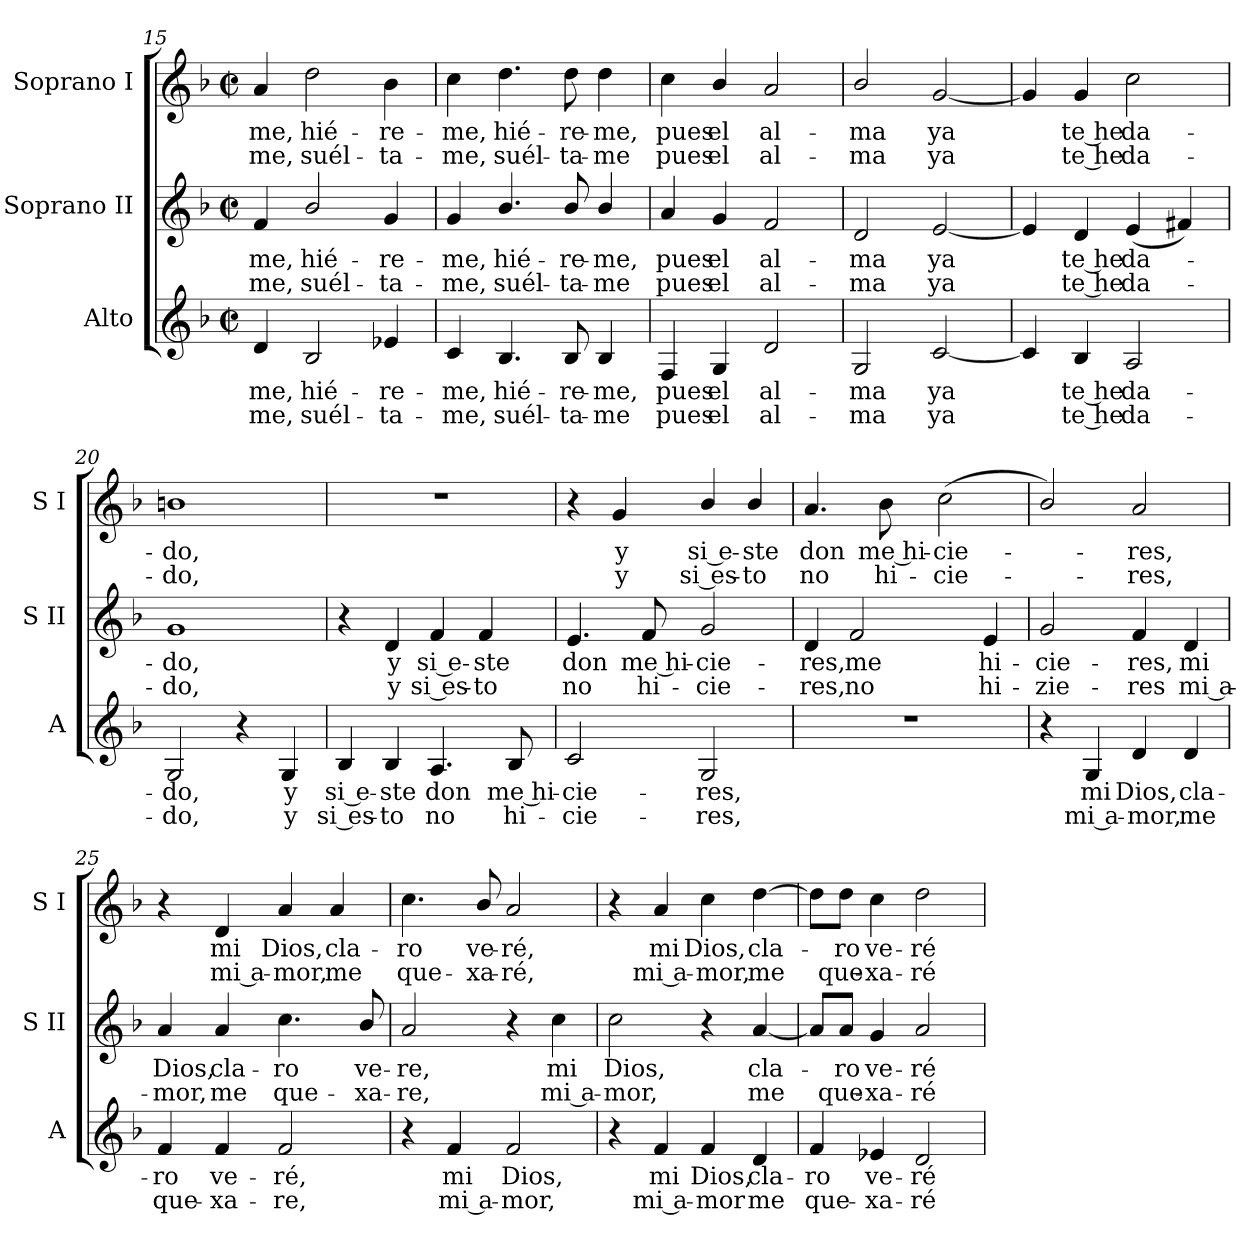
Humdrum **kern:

**kern	**text	**text	**kern	**text	**text	**kern	**text	**text
*part3	*part3	*part3	*part2	*part2	*part2	*part1	*part1	*part1
*staff3	*staff3	*staff3	*staff2	*staff2	*staff2	*staff1	*staff1	*staff1
*I"Alto	*	*	*I"Soprano II	*	*	*I"Soprano I	*	*
*I'A	*	*	*I'S II	*	*	*I'S I	*	*
*clefG2	*	*	*clefG2	*	*	*clefG2	*	*
*k[b-]	*	*	*k[b-]	*	*	*k[b-]	*	*
*F:	*	*	*F:	*	*	*F:	*	*
*M2/2	*	*	*M2/2	*	*	*M2/2	*	*
*met(c|)	*	*	*met(c|)	*	*	*met(c|)	*	*
=15	=15	=15	=15	=15	=15	=15	=15	=15
!	!LO:LY:b	!LO:LY:b	!	!LO:LY:b	!LO:LY:b	!	!LO:LY:b	!LO:LY:b
4d	-me,	me,	4f	-me,	me,	4a	-me,	me,
!	!LO:LY:b	!LO:LY:b	!	!LO:LY:b	!LO:LY:b	!	!LO:LY:b	!LO:LY:b
2B-	hié-	-suél-	2b-/	hié-	-suél-	2dd	hié-	-suél-
!	!LO:LY:b	!LO:LY:b	!	!LO:LY:b	!LO:LY:b	!	!LO:LY:b	!LO:LY:b
4e-X	-re-	-ta-	4g	-re-	-ta-	4b-	-re-	-ta-
=16	=16	=16	=16	=16	=16	=16	=16	=16
!	!LO:LY:b	!LO:LY:b	!	!LO:LY:b	!LO:LY:b	!	!LO:LY:b	!LO:LY:b
4c	-me,	me,	4g	-me,	me,	4cc	-me,	me,
!	!LO:LY:b	!LO:LY:b	!	!LO:LY:b	!LO:LY:b	!	!LO:LY:b	!LO:LY:b
4.B-/	hié-	-suél-	4.b-/	hié-	-suél-	4.dd	hié-	-suél-
!	!LO:LY:b	!LO:LY:b	!	!LO:LY:b	!LO:LY:b	!	!LO:LY:b	!LO:LY:b
8B-/	-re-	-ta-	8b-/	-re-	-ta-	8dd	-re-	-ta-
!	!LO:LY:b	!LO:LY:b	!	!LO:LY:b	!LO:LY:b	!	!LO:LY:b	!LO:LY:b
4B-/	-me,	me	4b-/	-me,	me	4dd	-me,	me
=17	=17	=17	=17	=17	=17	=17	=17	=17
!	!LO:LY:b	!LO:LY:b	!	!LO:LY:b	!LO:LY:b	!	!LO:LY:b	!LO:LY:b
4F	pues	pues	4a	pues	pues	4cc	pues	pues
!	!LO:LY:b	!LO:LY:b	!	!LO:LY:b	!LO:LY:b	!	!LO:LY:b	!LO:LY:b
4G	el	el	4g	el	el	4b-/	el	el
!	!LO:LY:b	!LO:LY:b	!	!LO:LY:b	!LO:LY:b	!	!LO:LY:b	!LO:LY:b
2d	al-	-al-	2f	al-	-al-	2a	al-	-al-
=18	=18	=18	=18	=18	=18	=18	=18	=18
!	!LO:LY:b	!LO:LY:b	!	!LO:LY:b	!LO:LY:b	!	!LO:LY:b	!LO:LY:b
2G	-ma	ma	2d	-ma	ma	2b-/	-ma	ma
!	!LO:LY:b	!LO:LY:b	!	!LO:LY:b	!LO:LY:b	!	!LO:LY:b	!LO:LY:b
[2c	ya	ya	[2e	ya	ya	[2g	ya	ya
=19	=19	=19	=19	=19	=19	=19	=19	=19
4c]	.	.	4e]	.	.	4g]	.	.
!	!LO:LY:b	!LO:LY:b	!	!LO:LY:b	!LO:LY:b	!	!LO:LY:b	!LO:LY:b
4B-	te he	te he	4d	te he	te he	4g	te he	te he
!	!LO:LY:b	!LO:LY:b	!	!LO:LY:b	!LO:LY:b	!	!LO:LY:b	!LO:LY:b
2A	da-	-da-	(<4e	da-	da-	2cc	da-	-da-
.	.	.	4f#X)	.	.	.	.	.
=20	=20	=20	=20	=20	=20	=20	=20	=20
!	!LO:LY:b	!LO:LY:b	!	!LO:LY:b	!LO:LY:b	!	!LO:LY:b	!LO:LY:b
2G	-do,	do,	1g	do,	do,	1bn	-do,	do,
4r	.	.	.	.	.	.	.	.
!	!LO:LY:b	!LO:LY:b	!	!	!	!	!	!
4G	y	y	.	.	.	.	.	.
!!LO:LB:g=z
=21	=21	=21	=21	=21	=21	=21	=21	=21
!	!LO:LY:b	!LO:LY:b	!	!	!	!	!	!
4B-	si e-	-si es-	4r	.	.	1r	.	.
!	!LO:LY:b	!LO:LY:b	!	!LO:LY:b	!LO:LY:b	!	!	!
4B-	-ste	to	4d	y	y	.	.	.
!	!LO:LY:b	!LO:LY:b	!	!LO:LY:b	!LO:LY:b	!	!	!
4.A	don	no	4f	si e-	-si es-	.	.	.
!	!	!	!	!LO:LY:b	!LO:LY:b	!	!	!
.	.	.	4f	-ste	to	.	.	.
!	!LO:LY:b	!LO:LY:b	!	!	!	!	!	!
8B-	me hi-	-hi-	.	.	.	.	.	.
=22	=22	=22	=22	=22	=22	=22	=22	=22
!	!LO:LY:b	!LO:LY:b	!	!LO:LY:b	!LO:LY:b	!	!	!
2c	-cie-	-cie-	4.e	don	no	4r	.	.
!	!	!	!	!	!	!	!LO:LY:b	!LO:LY:b
.	.	.	.	.	.	4g	y	y
!	!	!	!	!LO:LY:b	!LO:LY:b	!	!	!
.	.	.	8f	me hi-	-hi-	.	.	.
!	!LO:LY:b	!LO:LY:b	!	!LO:LY:b	!LO:LY:b	!	!LO:LY:b	!LO:LY:b
2G	-res,	res,	2g	-cie-	-cie-	4b-/	si e-	-si es-
!	!	!	!	!	!	!	!LO:LY:b	!LO:LY:b
.	.	.	.	.	.	4b-/	-ste	to
=23	=23	=23	=23	=23	=23	=23	=23	=23
!	!	!	!	!LO:LY:b	!LO:LY:b	!	!LO:LY:b	!LO:LY:b
1r	.	.	4d	-res,	res,	4.a	don	no
!	!	!	!	!LO:LY:b	!LO:LY:b	!	!	!
.	.	.	2f	me	no	.	.	.
!	!	!	!	!	!	!	!LO:LY:b	!LO:LY:b
.	.	.	.	.	.	8b-	me hi-	-hi-
!	!	!	!	!	!	!	!LO:LY:b	!LO:LY:b
.	.	.	.	.	.	(<2cc	-cie-	cie-
!	!	!	!	!LO:LY:b	!LO:LY:b	!	!	!
.	.	.	4e	hi-	-hi-	.	.	.
=24	=24	=24	=24	=24	=24	=24	=24	=24
!	!	!	!	!LO:LY:b	!LO:LY:b	!	!	!
4r	.	.	2g	-cie-	-zie-	2b-/)	.	.
!	!LO:LY:b	!LO:LY:b	!	!	!	!	!	!
4G	mi	mi a-	.	.	.	.	.	.
!	!LO:LY:b	!LO:LY:b	!	!LO:LY:b	!LO:LY:b	!	!LO:LY:b	!LO:LY:b
4d	-Dios,	mor,	4f	-res,	res	2a	res,	res,
!	!LO:LY:b	!LO:LY:b	!	!LO:LY:b	!LO:LY:b	!	!	!
4d	cla-	-me	4d	mi	mi a-	.	.	.
=25	=25	=25	=25	=25	=25	=25	=25	=25
!	!LO:LY:b	!LO:LY:b	!	!LO:LY:b	!LO:LY:b	!	!	!
4f	ro	que-	4a	-Dios,	mor,	4r	.	.
!	!LO:LY:b	!LO:LY:b	!	!LO:LY:b	!LO:LY:b	!	!LO:LY:b	!LO:LY:b
4f	-ve-	-xa-	4a	cla-	-me	4d	mi	mi a-
!	!LO:LY:b	!LO:LY:b	!	!LO:LY:b	!LO:LY:b	!	!LO:LY:b	!LO:LY:b
2f	-ré,	re,	4.cc	ro	que-	4a	-Dios,	mor,
!	!	!	!	!	!	!	!LO:LY:b	!LO:LY:b
.	.	.	.	.	.	4a	cla-	-me
!	!	!	!	!LO:LY:b	!LO:LY:b	!	!	!
.	.	.	8b-/	-ve-	-xa-	.	.	.
!!LO:LB:g=z
=26	=26	=26	=26	=26	=26	=26	=26	=26
!	!	!	!	!LO:LY:b	!LO:LY:b	!	!LO:LY:b	!LO:LY:b
4r	.	.	2a	-re,	re,	4.cc	ro	que-
!	!LO:LY:b	!LO:LY:b	!	!	!	!	!	!
4f	mi	mi a-	.	.	.	.	.	.
!	!	!	!	!	!	!	!LO:LY:b	!LO:LY:b
.	.	.	.	.	.	8b-/	-ve-	-xa-
!	!LO:LY:b	!LO:LY:b	!	!	!	!	!LO:LY:b	!LO:LY:b
2f	-Dios,	mor,	4r	.	.	2a	-ré,	ré,
!	!	!	!	!LO:LY:b	!LO:LY:b	!	!	!
.	.	.	4cc	mi	mi a-	.	.	.
=27	=27	=27	=27	=27	=27	=27	=27	=27
!	!	!	!	!LO:LY:b	!LO:LY:b	!	!	!
4r	.	.	2cc	-Dios,	mor,	4r	.	.
!	!LO:LY:b	!LO:LY:b	!	!	!	!	!LO:LY:b	!LO:LY:b
4f	mi	mi a-	.	.	.	4a	mi	mi a-
!	!LO:LY:b	!LO:LY:b	!	!	!	!	!LO:LY:b	!LO:LY:b
4f	-Dios,	mor	4r	.	.	4cc	-Dios,	mor,
!	!LO:LY:b	!LO:LY:b	!	!LO:LY:b	!LO:LY:b	!	!LO:LY:b	!LO:LY:b
4d	cla-	-me	[4a	cla-	me	[4dd	cla-	me
=28	=28	=28	=28	=28	=28	=28	=28	=28
!	!LO:LY:b	!LO:LY:b	!	!	!	!	!	!
4f	ro	que-	8a/L]	.	.	8dd\L]	.	.
!	!	!	!	!LO:LY:b	!LO:LY:b	!	!LO:LY:b	!LO:LY:b
.	.	.	8a/J	ro	que-	8dd\J	ro	que-
!	!LO:LY:b	!LO:LY:b	!	!LO:LY:b	!LO:LY:b	!	!LO:LY:b	!LO:LY:b
4e-X	-ve-	-xa-	4g	-ve-	-xa-	4cc	-ve-	-xa-
!	!LO:LY:b	!LO:LY:b	!	!LO:LY:b	!LO:LY:b	!	!LO:LY:b	!LO:LY:b
2d	-ré	ré	2a	-ré	ré	2dd	-ré	ré
=	=	=	=	=	=	=	=	=
*-	*-	*-	*-	*-	*-	*-	*-	*-
